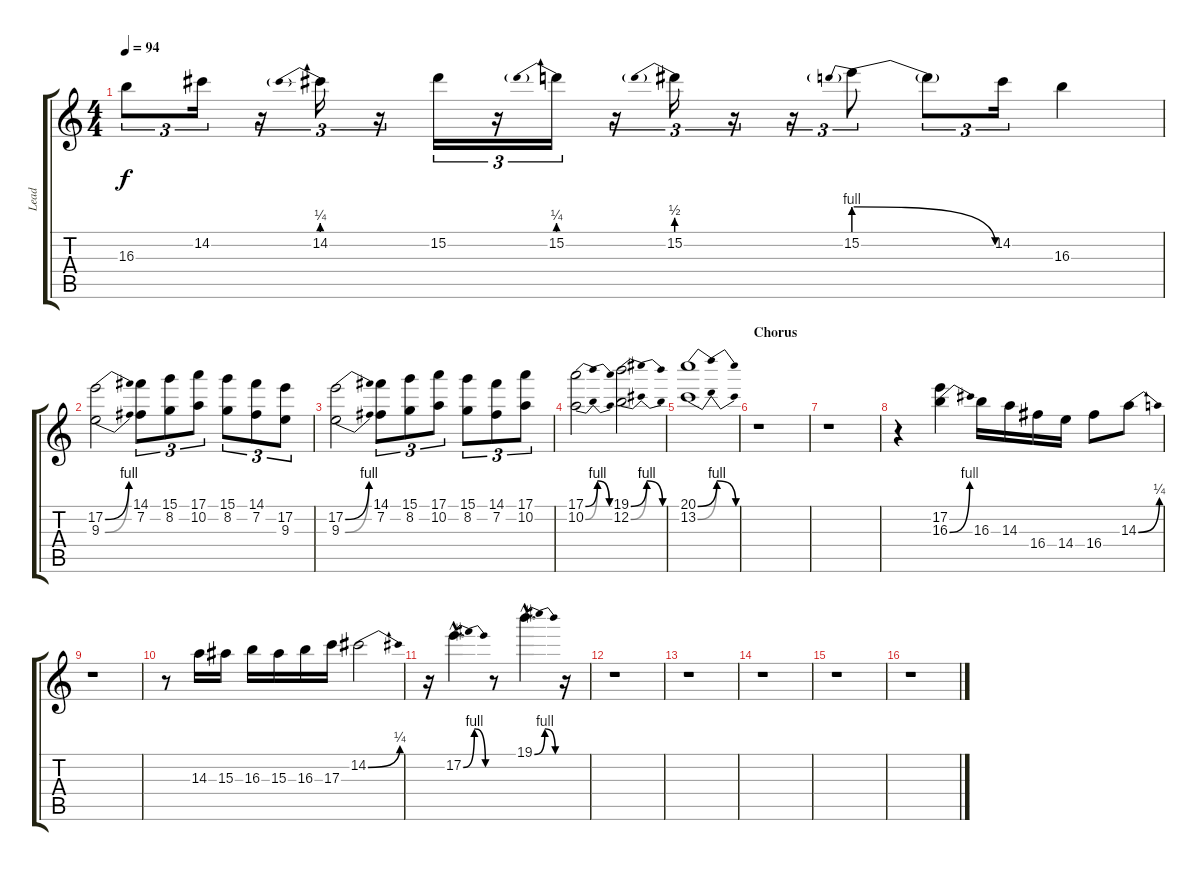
\track ("Lead" "Lead") {instrument overdrivenguitar}
\staff {score tabs}
\tuning (E4 B3 G3 D3 A2 E2) {hide}
\ts (4 4)
\tempo 94
\clef g2
\ks c
16.3.8{tu (3 2) dy f} 14.2.16{tu (3 2)} r.16{tu (3 2)} 14.2{be (prebend 0 1 60 1)}.16{tu (3 2)} r.16{tu (3 2)} 15.2.16{tu (3 2)} r.16{tu (3 2)} 15.2{be (prebend 0 1 60 1)}.16{tu (3 2)} r.16{tu (3 2)} 15.2{be (prebend 0 2 60 2)}.16{tu (3 2)} r.16{tu (3 2)} r.16{tu (3 2)} 15.2{be (prebendrelease 0 4 60 0)}.8{tu (3 2)} 15.2{t}.8{tu (3 2)} 14.2.16{tu (3 2)} 16.3.4 |
(17.2{be (bend 0 0 60 4)} 9.3{be (bend 0 0 60 4)}).2 (14.1 7.2).8{tu (3 2)} (15.1 8.2).8{tu (3 2)} (17.1 10.2).8{tu (3 2)} (15.1 8.2).8{tu (3 2)} (14.1 7.2).8{tu (3 2)} (17.2 9.3).8{tu (3 2)} |
(17.2{be (bend 0 0 60 4)} 9.3{be (bend 0 0 60 4)}).2 (14.1 7.2).8{tu (3 2)} (15.1 8.2).8{tu (3 2)} (17.1 10.2).8{tu (3 2)} (15.1 8.2).8{tu (3 2)} (14.1 7.2).8{tu (3 2)} (17.1 10.2).8{tu (3 2)} |
(17.1{be (bendrelease 0 0 22 4 52 4 60 0)} 10.2{be (bendrelease 0 0 22 4 52 4 60 0)}).2 (19.1{be (bendrelease 0 0 22 4 52 4 60 0)} 12.2{be (bendrelease 0 0 22 4 52 4 60 0)}).2 |
(20.1{be (bendrelease 0 0 10 4 49 4 60 0)} 13.2{be (bendrelease 0 0 11 4 50 4 60 0)}).1 |
\section ("" "Chorus")
r.1 |
r.1 |
r.4 (17.2 16.3{be (bend 0 0 60 4)}).4 16.3.16 14.3.16 16.4.16 14.4.16 16.4.8 14.3{be (bend 0 0 60 1)}.8 |
r.1 |
r.8 14.3.16 15.3.16 16.3.16 15.3.16 16.3.16 17.3.16 14.2{be (bend 0 0 60 1)}.2 |
r.16 17.2{be (bendrelease 0 0 15 4 50 4 60 0) hac}.4{d} r.8 19.1{be (bendrelease 0 0 15 4 49 4 60 0) hac}.4{d} r.16 |
r.1 |
r.1 |
r.1 |
r.1 |
r.1
